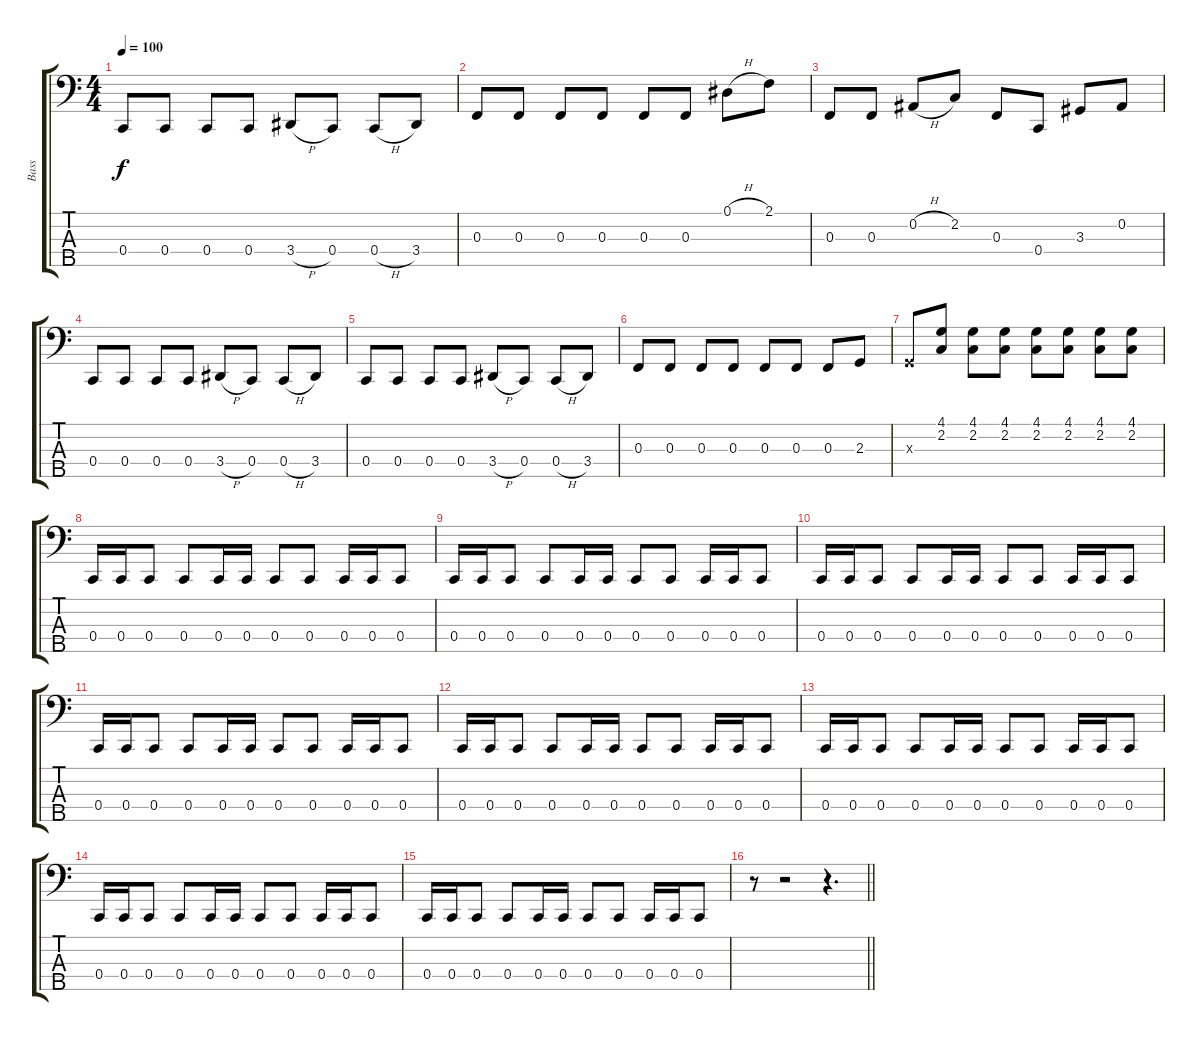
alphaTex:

\track ("Bass" "Bass") {mute instrument electricbasspick}
\staff {score tabs}
\tuning (Eb2 Bb1 F1 C1 G0) {hide}
\ts (4 4)
\tempo 100
\clef f4
\ks c
0.4.8{dy f} 0.4.8 0.4.8 0.4.8 3.4{h}.8 0.4.8 0.4{h}.8 3.4.8 |
0.3.8 0.3.8 0.3.8 0.3.8 0.3.8 0.3.8 0.1{h}.8 2.1.8 |
0.3.8 0.3.8 0.2{h}.8 2.2.8 0.3.8 0.4.8 3.3.8 0.2.8 |
0.4.8 0.4.8 0.4.8 0.4.8 3.4{h}.8 0.4.8 0.4{h}.8 3.4.8 |
0.4.8 0.4.8 0.4.8 0.4.8 3.4{h}.8 0.4.8 0.4{h}.8 3.4.8 |
0.3.8 0.3.8 0.3.8 0.3.8 0.3.8 0.3.8 0.3.8 2.3.8 |
2.3{x}.8 (4.1 2.2).8 (4.1 2.2).8 (4.1 2.2).8 (4.1 2.2).8 (4.1 2.2).8 (4.1 2.2).8 (4.1 2.2).8 |
0.4.16 0.4.16 0.4.8 0.4.8 0.4.16 0.4.16 0.4.8 0.4.8 0.4.16 0.4.16 0.4.8 |
0.4.16 0.4.16 0.4.8 0.4.8 0.4.16 0.4.16 0.4.8 0.4.8 0.4.16 0.4.16 0.4.8 |
0.4.16 0.4.16 0.4.8 0.4.8 0.4.16 0.4.16 0.4.8 0.4.8 0.4.16 0.4.16 0.4.8 |
0.4.16 0.4.16 0.4.8 0.4.8 0.4.16 0.4.16 0.4.8 0.4.8 0.4.16 0.4.16 0.4.8 |
0.4.16 0.4.16 0.4.8 0.4.8 0.4.16 0.4.16 0.4.8 0.4.8 0.4.16 0.4.16 0.4.8 |
0.4.16 0.4.16 0.4.8 0.4.8 0.4.16 0.4.16 0.4.8 0.4.8 0.4.16 0.4.16 0.4.8 |
0.4.16 0.4.16 0.4.8 0.4.8 0.4.16 0.4.16 0.4.8 0.4.8 0.4.16 0.4.16 0.4.8 |
0.4.16 0.4.16 0.4.8 0.4.8 0.4.16 0.4.16 0.4.8 0.4.8 0.4.16 0.4.16 0.4.8 |
\barLineRight lightlight
r.8 r.2 r.4{d}
